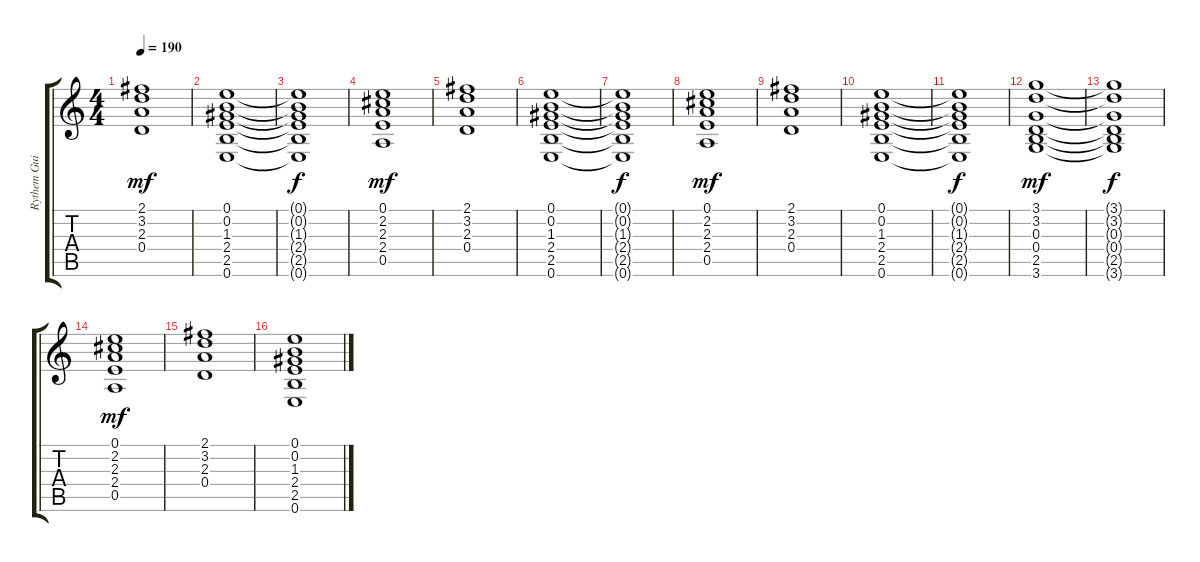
\track ("Rythem Guitar (Overdub)" "Rythem Gui") {instrument electricguitarclean}
\staff {score tabs}
\tuning (E4 B3 G3 D3 A2 E2) {hide}
\ts (4 4)
\tempo 190
\clef g2
\ks c
(2.1 3.2 2.3 0.4).1{dy mf} |
(0.1 0.2 1.3 2.4 2.5 0.6).1 |
(0.1{t} 0.2{t} 1.3{t} 2.4{t} 2.5{t} 0.6{t}).1{dy f} |
(0.1 2.2 2.3 2.4 0.5).1{dy mf} |
(2.1 3.2 2.3 0.4).1 |
(0.1 0.2 1.3 2.4 2.5 0.6).1 |
(0.1{t} 0.2{t} 1.3{t} 2.4{t} 2.5{t} 0.6{t}).1{dy f} |
(0.1 2.2 2.3 2.4 0.5).1{dy mf} |
(2.1 3.2 2.3 0.4).1 |
(0.1 0.2 1.3 2.4 2.5 0.6).1 |
(0.1{t} 0.2{t} 1.3{t} 2.4{t} 2.5{t} 0.6{t}).1{dy f} |
(3.1 3.2 0.3 0.4 2.5 3.6).1{dy mf} |
(3.1{t} 3.2{t} 0.3{t} 0.4{t} 2.5{t} 3.6{t}).1{dy f} |
(0.1 2.2 2.3 2.4 0.5).1{dy mf} |
(2.1 3.2 2.3 0.4).1 |
(0.1 0.2 1.3 2.4 2.5 0.6).1
